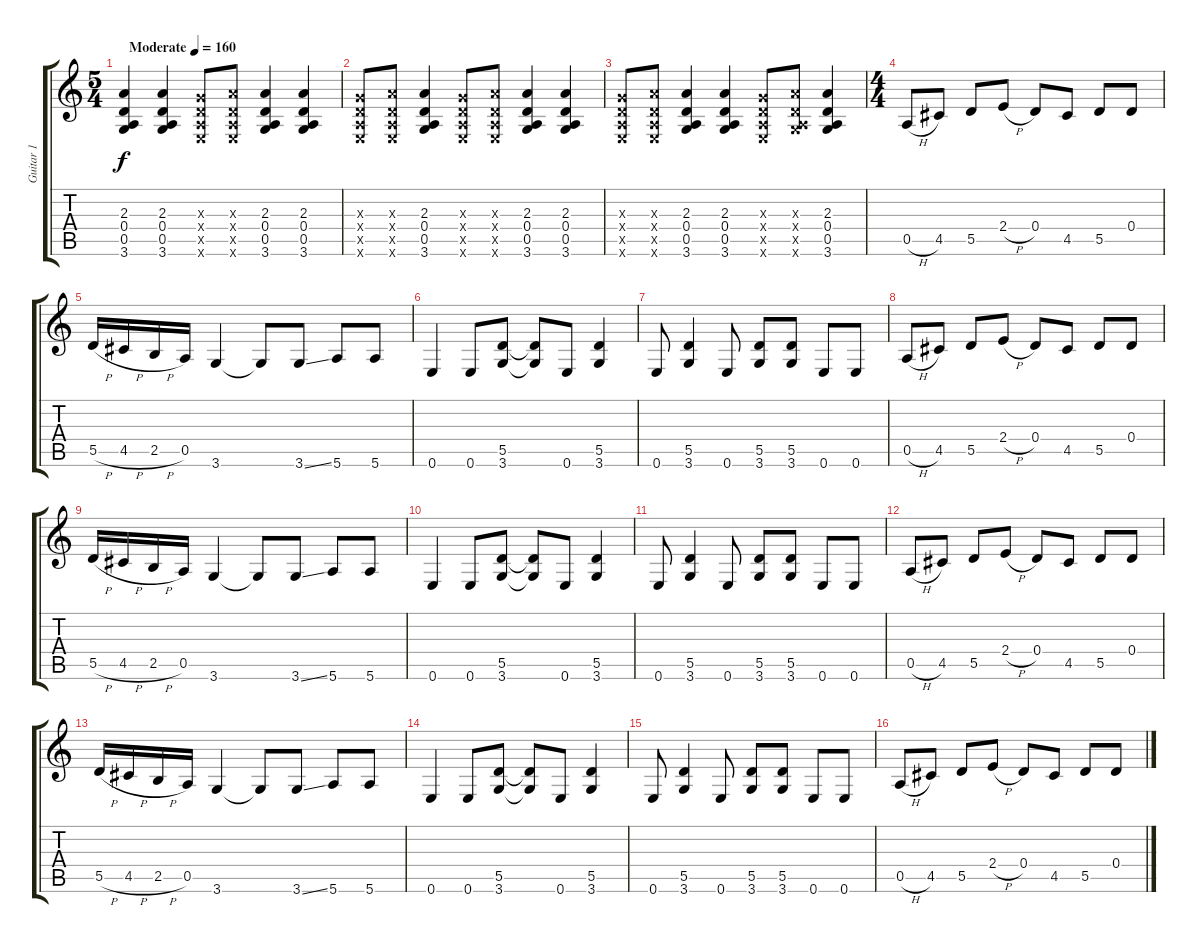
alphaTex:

\track ("Guitar 1" "Guitar 1") {instrument overdrivenguitar}
\staff {score tabs}
\tuning (E4 B3 G3 D3 A2 E2) {hide}
\ts (5 4)
\tempo (160 "Moderate")
\clef g2
\ks c
(2.3 0.4 0.5 3.6).4{dy f instrument overdrivenguitar} (2.3 0.4 0.5 3.6).4 (0.3{x} 0.4{x} 0.5{x} 0.6{x}).8 (2.3{x} 0.4{x} 0.5{x} 0.6{x}).8 (2.3 0.4 0.5 3.6).4 (2.3 0.4 0.5 3.6).4 |
(0.3{x} 0.4{x} 0.5{x} 0.6{x}).8 (2.3{x} 0.4{x} 0.5{x} 0.6{x}).8 (2.3 0.4 0.5 3.6).4 (0.3{x} 0.4{x} 0.5{x} 0.6{x}).8 (2.3{x} 0.4{x} 0.5{x} 0.6{x}).8 (2.3 0.4 0.5 3.6).4 (2.3 0.4 0.5 3.6).4 |
(0.3{x} 0.4{x} 0.5{x} 0.6{x}).8 (2.3{x} 0.4{x} 0.5{x} 0.6{x}).8 (2.3 0.4 0.5 3.6).4 (2.3 0.4 0.5 3.6).4 (0.3{x} 0.4{x} 0.5{x} 0.6{x}).8 (2.3{x} 0.4{x} 0.5{x} 3.6{x}).8 (2.3 0.4 0.5 3.6).4 |
\ts (4 4)
0.5{h}.8 4.5.8 5.5.8 2.4{h}.8 0.4.8 4.5.8 5.5.8 0.4.8 |
5.5{h}.16 4.5{h}.16 2.5{h}.16 0.5.16 3.6.4 3.6{t}.8 3.6{ss}.8 5.6.8 5.6.8 |
0.6.4 0.6.8 (5.5 3.6).8 (5.5{t} 3.6{t}).8 0.6.8 (5.5 3.6).4 |
0.6.8 (5.5 3.6).4 0.6.8 (5.5 3.6).8 (5.5 3.6).8 0.6.8 0.6.8 |
0.5{h}.8 4.5.8 5.5.8 2.4{h}.8 0.4.8 4.5.8 5.5.8 0.4.8 |
5.5{h}.16 4.5{h}.16 2.5{h}.16 0.5.16 3.6.4 3.6{t}.8 3.6{ss}.8 5.6.8 5.6.8 |
0.6.4 0.6.8 (5.5 3.6).8 (5.5{t} 3.6{t}).8 0.6.8 (5.5 3.6).4 |
0.6.8 (5.5 3.6).4 0.6.8 (5.5 3.6).8 (5.5 3.6).8 0.6.8 0.6.8 |
0.5{h}.8 4.5.8 5.5.8 2.4{h}.8 0.4.8 4.5.8 5.5.8 0.4.8 |
5.5{h}.16 4.5{h}.16 2.5{h}.16 0.5.16 3.6.4 3.6{t}.8 3.6{ss}.8 5.6.8 5.6.8 |
0.6.4 0.6.8 (5.5 3.6).8 (5.5{t} 3.6{t}).8 0.6.8 (5.5 3.6).4 |
0.6.8 (5.5 3.6).4 0.6.8 (5.5 3.6).8 (5.5 3.6).8 0.6.8 0.6.8 |
0.5{h}.8 4.5.8 5.5.8 2.4{h}.8 0.4.8 4.5.8 5.5.8 0.4.8
